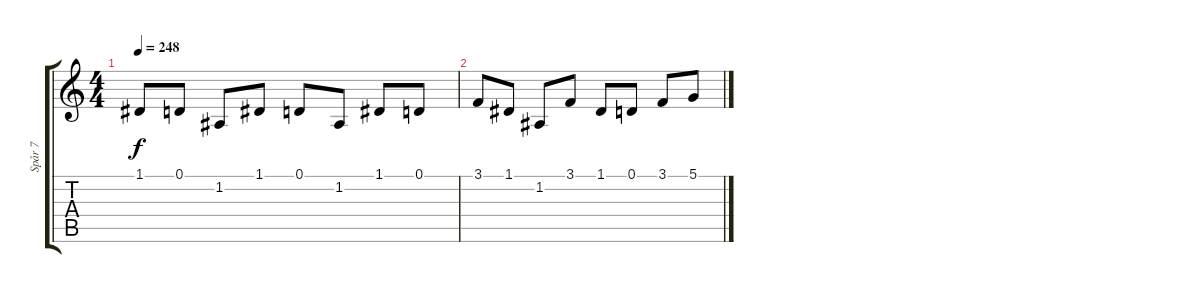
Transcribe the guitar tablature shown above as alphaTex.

\track ("Spår 7" "Spår 7") {instrument lead2sawtooth}
\staff {score tabs}
\tuning (D4 A3 F3 C3 G2 C2) {hide}
\ts (4 4)
\tempo 248
\clef g2
\ks c
1.1.8{dy f} 0.1.8 1.2.8 1.1.8 0.1.8 1.2.8 1.1.8 0.1.8 |
3.1.8 1.1.8 1.2.8 3.1.8 1.1.8 0.1.8 3.1.8 5.1.8
